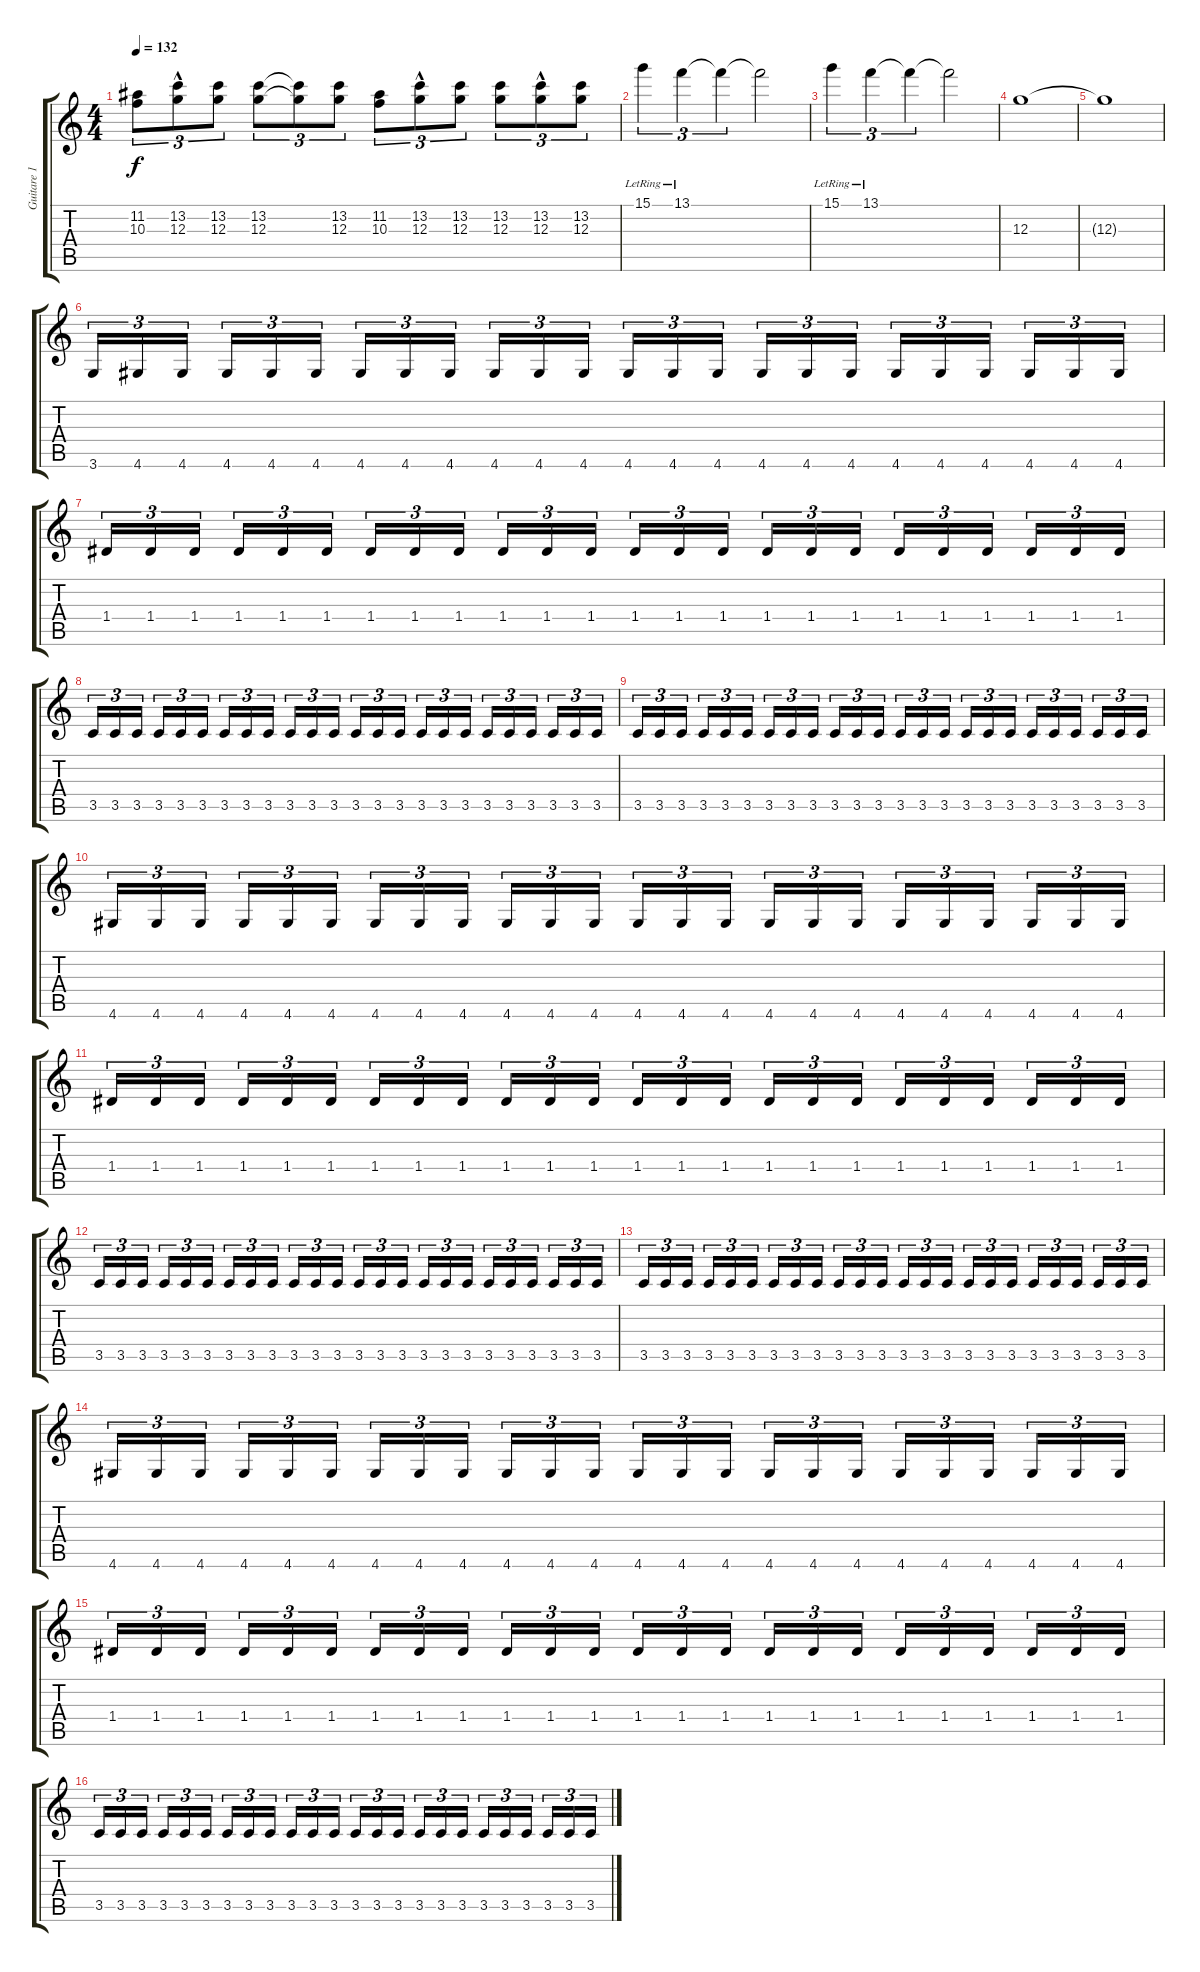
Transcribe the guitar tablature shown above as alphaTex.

\track ("Guitare 1 (lead)" "Guitare 1 ") {instrument distortionguitar}
\staff {score tabs}
\tuning (E4 B3 G3 D3 A2 E2) {hide}
\ts (4 4)
\tempo 132
\clef g2
\ks c
(11.2 10.3).8{tu (3 2) dy f} (13.2{hac} 12.3{hac}).8{tu (3 2)} (13.2 12.3).8{tu (3 2)} (13.2 12.3).8{tu (3 2)} (13.2{t} 12.3{t}).8{tu (3 2)} (13.2 12.3).8{tu (3 2)} (11.2 10.3).8{tu (3 2)} (13.2{hac} 12.3{hac}).8{tu (3 2)} (13.2 12.3).8{tu (3 2)} (13.2 12.3).8{tu (3 2)} (13.2{hac} 12.3{hac}).8{tu (3 2)} (13.2 12.3).8{tu (3 2)} |
15.1{lr}.4{tu (3 2)} 13.1{lr}.4{tu (3 2)} 13.1{t}.4{tu (3 2)} 13.1{t}.2 |
15.1{lr}.4{tu (3 2)} 13.1{lr}.4{tu (3 2)} 13.1{t}.4{tu (3 2)} 13.1{t}.2 |
12.3.1 |
12.3{t}.1 |
3.6.16{tu (3 2)} 4.6.16{tu (3 2)} 4.6.16{tu (3 2)} 4.6.16{tu (3 2)} 4.6.16{tu (3 2)} 4.6.16{tu (3 2)} 4.6.16{tu (3 2)} 4.6.16{tu (3 2)} 4.6.16{tu (3 2)} 4.6.16{tu (3 2)} 4.6.16{tu (3 2)} 4.6.16{tu (3 2)} 4.6.16{tu (3 2)} 4.6.16{tu (3 2)} 4.6.16{tu (3 2)} 4.6.16{tu (3 2)} 4.6.16{tu (3 2)} 4.6.16{tu (3 2)} 4.6.16{tu (3 2)} 4.6.16{tu (3 2)} 4.6.16{tu (3 2)} 4.6.16{tu (3 2)} 4.6.16{tu (3 2)} 4.6.16{tu (3 2)} |
1.4.16{tu (3 2)} 1.4.16{tu (3 2)} 1.4.16{tu (3 2)} 1.4.16{tu (3 2)} 1.4.16{tu (3 2)} 1.4.16{tu (3 2)} 1.4.16{tu (3 2)} 1.4.16{tu (3 2)} 1.4.16{tu (3 2)} 1.4.16{tu (3 2)} 1.4.16{tu (3 2)} 1.4.16{tu (3 2)} 1.4.16{tu (3 2)} 1.4.16{tu (3 2)} 1.4.16{tu (3 2)} 1.4.16{tu (3 2)} 1.4.16{tu (3 2)} 1.4.16{tu (3 2)} 1.4.16{tu (3 2)} 1.4.16{tu (3 2)} 1.4.16{tu (3 2)} 1.4.16{tu (3 2)} 1.4.16{tu (3 2)} 1.4.16{tu (3 2)} |
3.5.16{tu (3 2)} 3.5.16{tu (3 2)} 3.5.16{tu (3 2)} 3.5.16{tu (3 2)} 3.5.16{tu (3 2)} 3.5.16{tu (3 2)} 3.5.16{tu (3 2)} 3.5.16{tu (3 2)} 3.5.16{tu (3 2)} 3.5.16{tu (3 2)} 3.5.16{tu (3 2)} 3.5.16{tu (3 2)} 3.5.16{tu (3 2)} 3.5.16{tu (3 2)} 3.5.16{tu (3 2)} 3.5.16{tu (3 2)} 3.5.16{tu (3 2)} 3.5.16{tu (3 2)} 3.5.16{tu (3 2)} 3.5.16{tu (3 2)} 3.5.16{tu (3 2)} 3.5.16{tu (3 2)} 3.5.16{tu (3 2)} 3.5.16{tu (3 2)} |
3.5.16{tu (3 2)} 3.5.16{tu (3 2)} 3.5.16{tu (3 2)} 3.5.16{tu (3 2)} 3.5.16{tu (3 2)} 3.5.16{tu (3 2)} 3.5.16{tu (3 2)} 3.5.16{tu (3 2)} 3.5.16{tu (3 2)} 3.5.16{tu (3 2)} 3.5.16{tu (3 2)} 3.5.16{tu (3 2)} 3.5.16{tu (3 2)} 3.5.16{tu (3 2)} 3.5.16{tu (3 2)} 3.5.16{tu (3 2)} 3.5.16{tu (3 2)} 3.5.16{tu (3 2)} 3.5.16{tu (3 2)} 3.5.16{tu (3 2)} 3.5.16{tu (3 2)} 3.5.16{tu (3 2)} 3.5.16{tu (3 2)} 3.5.16{tu (3 2)} |
4.6.16{tu (3 2)} 4.6.16{tu (3 2)} 4.6.16{tu (3 2)} 4.6.16{tu (3 2)} 4.6.16{tu (3 2)} 4.6.16{tu (3 2)} 4.6.16{tu (3 2)} 4.6.16{tu (3 2)} 4.6.16{tu (3 2)} 4.6.16{tu (3 2)} 4.6.16{tu (3 2)} 4.6.16{tu (3 2)} 4.6.16{tu (3 2)} 4.6.16{tu (3 2)} 4.6.16{tu (3 2)} 4.6.16{tu (3 2)} 4.6.16{tu (3 2)} 4.6.16{tu (3 2)} 4.6.16{tu (3 2)} 4.6.16{tu (3 2)} 4.6.16{tu (3 2)} 4.6.16{tu (3 2)} 4.6.16{tu (3 2)} 4.6.16{tu (3 2)} |
1.4.16{tu (3 2)} 1.4.16{tu (3 2)} 1.4.16{tu (3 2)} 1.4.16{tu (3 2)} 1.4.16{tu (3 2)} 1.4.16{tu (3 2)} 1.4.16{tu (3 2)} 1.4.16{tu (3 2)} 1.4.16{tu (3 2)} 1.4.16{tu (3 2)} 1.4.16{tu (3 2)} 1.4.16{tu (3 2)} 1.4.16{tu (3 2)} 1.4.16{tu (3 2)} 1.4.16{tu (3 2)} 1.4.16{tu (3 2)} 1.4.16{tu (3 2)} 1.4.16{tu (3 2)} 1.4.16{tu (3 2)} 1.4.16{tu (3 2)} 1.4.16{tu (3 2)} 1.4.16{tu (3 2)} 1.4.16{tu (3 2)} 1.4.16{tu (3 2)} |
3.5.16{tu (3 2)} 3.5.16{tu (3 2)} 3.5.16{tu (3 2)} 3.5.16{tu (3 2)} 3.5.16{tu (3 2)} 3.5.16{tu (3 2)} 3.5.16{tu (3 2)} 3.5.16{tu (3 2)} 3.5.16{tu (3 2)} 3.5.16{tu (3 2)} 3.5.16{tu (3 2)} 3.5.16{tu (3 2)} 3.5.16{tu (3 2)} 3.5.16{tu (3 2)} 3.5.16{tu (3 2)} 3.5.16{tu (3 2)} 3.5.16{tu (3 2)} 3.5.16{tu (3 2)} 3.5.16{tu (3 2)} 3.5.16{tu (3 2)} 3.5.16{tu (3 2)} 3.5.16{tu (3 2)} 3.5.16{tu (3 2)} 3.5.16{tu (3 2)} |
3.5.16{tu (3 2)} 3.5.16{tu (3 2)} 3.5.16{tu (3 2)} 3.5.16{tu (3 2)} 3.5.16{tu (3 2)} 3.5.16{tu (3 2)} 3.5.16{tu (3 2)} 3.5.16{tu (3 2)} 3.5.16{tu (3 2)} 3.5.16{tu (3 2)} 3.5.16{tu (3 2)} 3.5.16{tu (3 2)} 3.5.16{tu (3 2)} 3.5.16{tu (3 2)} 3.5.16{tu (3 2)} 3.5.16{tu (3 2)} 3.5.16{tu (3 2)} 3.5.16{tu (3 2)} 3.5.16{tu (3 2)} 3.5.16{tu (3 2)} 3.5.16{tu (3 2)} 3.5.16{tu (3 2)} 3.5.16{tu (3 2)} 3.5.16{tu (3 2)} |
4.6.16{tu (3 2)} 4.6.16{tu (3 2)} 4.6.16{tu (3 2)} 4.6.16{tu (3 2)} 4.6.16{tu (3 2)} 4.6.16{tu (3 2)} 4.6.16{tu (3 2)} 4.6.16{tu (3 2)} 4.6.16{tu (3 2)} 4.6.16{tu (3 2)} 4.6.16{tu (3 2)} 4.6.16{tu (3 2)} 4.6.16{tu (3 2)} 4.6.16{tu (3 2)} 4.6.16{tu (3 2)} 4.6.16{tu (3 2)} 4.6.16{tu (3 2)} 4.6.16{tu (3 2)} 4.6.16{tu (3 2)} 4.6.16{tu (3 2)} 4.6.16{tu (3 2)} 4.6.16{tu (3 2)} 4.6.16{tu (3 2)} 4.6.16{tu (3 2)} |
1.4.16{tu (3 2)} 1.4.16{tu (3 2)} 1.4.16{tu (3 2)} 1.4.16{tu (3 2)} 1.4.16{tu (3 2)} 1.4.16{tu (3 2)} 1.4.16{tu (3 2)} 1.4.16{tu (3 2)} 1.4.16{tu (3 2)} 1.4.16{tu (3 2)} 1.4.16{tu (3 2)} 1.4.16{tu (3 2)} 1.4.16{tu (3 2)} 1.4.16{tu (3 2)} 1.4.16{tu (3 2)} 1.4.16{tu (3 2)} 1.4.16{tu (3 2)} 1.4.16{tu (3 2)} 1.4.16{tu (3 2)} 1.4.16{tu (3 2)} 1.4.16{tu (3 2)} 1.4.16{tu (3 2)} 1.4.16{tu (3 2)} 1.4.16{tu (3 2)} |
3.5.16{tu (3 2)} 3.5.16{tu (3 2)} 3.5.16{tu (3 2)} 3.5.16{tu (3 2)} 3.5.16{tu (3 2)} 3.5.16{tu (3 2)} 3.5.16{tu (3 2)} 3.5.16{tu (3 2)} 3.5.16{tu (3 2)} 3.5.16{tu (3 2)} 3.5.16{tu (3 2)} 3.5.16{tu (3 2)} 3.5.16{tu (3 2)} 3.5.16{tu (3 2)} 3.5.16{tu (3 2)} 3.5.16{tu (3 2)} 3.5.16{tu (3 2)} 3.5.16{tu (3 2)} 3.5.16{tu (3 2)} 3.5.16{tu (3 2)} 3.5.16{tu (3 2)} 3.5.16{tu (3 2)} 3.5.16{tu (3 2)} 3.5.16{tu (3 2)}
